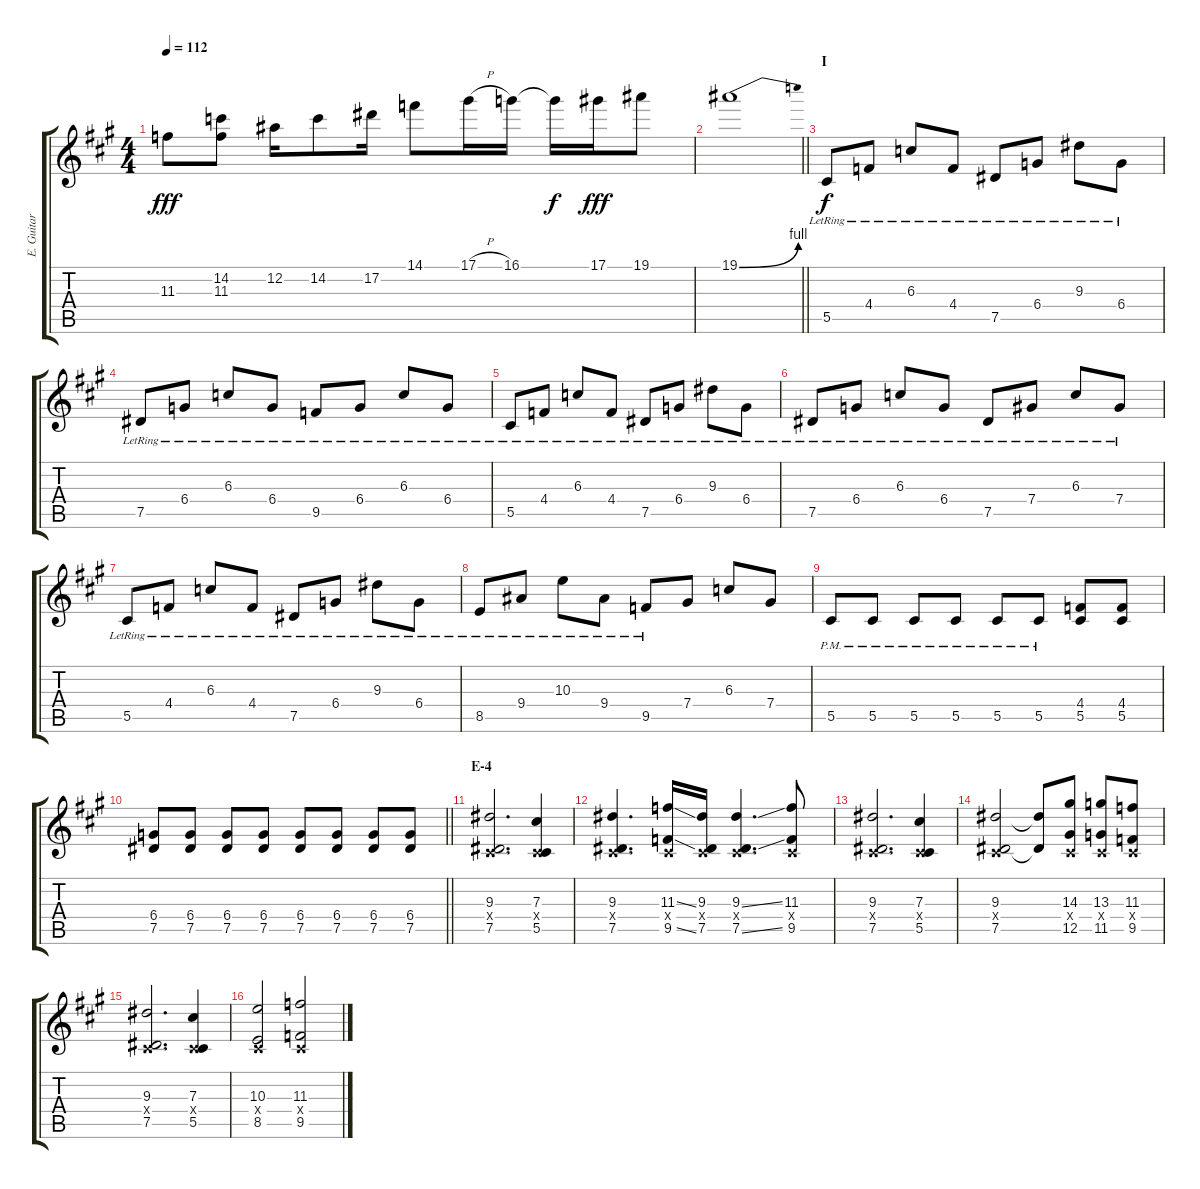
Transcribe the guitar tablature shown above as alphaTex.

\track ("E. Guitar" "E. Guitar") {instrument overdrivenguitar}
\staff {score tabs}
\tuning (Eb4 Bb3 Gb3 Db3 Ab2 Eb2) {hide}
\ts (4 4)
\tempo 112
\clef g2
\ks a
11.3.8{dy fff} (14.2 11.3).8 12.2.16 14.2.8 17.2.16 14.1.8 17.1{h}.16 16.1.16 16.1{t}.16{dy f} 17.1.16{dy fff} 19.1.8 |
\barLineRight lightlight
19.1{be (bend 0 0 60 4)}.1 |
\section ("" "I")
5.5{lr}.8{dy f} 4.4{lr}.8 6.3{lr}.8 4.4{lr}.8 7.5{lr}.8 6.4{lr}.8 9.3{lr}.8 6.4{lr}.8 |
7.5{lr}.8 6.4{lr}.8 6.3{lr}.8 6.4{lr}.8 9.5{lr}.8 6.4{lr}.8 6.3{lr}.8 6.4{lr}.8 |
5.5{lr}.8 4.4{lr}.8 6.3{lr}.8 4.4{lr}.8 7.5{lr}.8 6.4{lr}.8 9.3{lr}.8 6.4{lr}.8 |
7.5{lr}.8 6.4{lr}.8 6.3{lr}.8 6.4{lr}.8 7.5{lr}.8 7.4{lr}.8 6.3{lr}.8 7.4{lr}.8 |
5.5{lr}.8 4.4{lr}.8 6.3{lr}.8 4.4{lr}.8 7.5{lr}.8 6.4{lr}.8 9.3{lr}.8 6.4{lr}.8 |
8.5{lr}.8 9.4{lr}.8 10.3{lr}.8 9.4{lr}.8 9.5{lr}.8 7.4.8 6.3.8 7.4.8 |
5.5{pm}.8 5.5{pm}.8 5.5{pm}.8 5.5{pm}.8 5.5{pm}.8 5.5{pm}.8 (4.4 5.5).8 (4.4 5.5).8 |
\barLineRight lightlight
(6.4 7.5).8 (6.4 7.5).8 (6.4 7.5).8 (6.4 7.5).8 (6.4 7.5).8 (6.4 7.5).8 (6.4 7.5).8 (6.4 7.5).8 |
\section ("" "E-4")
(9.3 0.4{x} 7.5).2{d} (7.3 0.4{x} 5.5).4 |
(9.3 0.4{x} 7.5).4{d} (11.3{ss} 0.4{x} 9.5{ss}).16 (9.3 0.4{x} 7.5).16 (9.3{ss} 0.4{x} 7.5{ss}).4{d} (11.3 0.4{x} 9.5).8 |
(9.3 0.4{x} 7.5).2{d} (7.3 0.4{x} 5.5).4 |
(9.3 0.4{x} 7.5).2 (9.3{t} 7.5{t}).8 (14.3 0.4{x} 12.5).8 (13.3 0.4{x} 11.5).8 (11.3 0.4{x} 9.5).8 |
(9.3 0.4{x} 7.5).2{d} (7.3 0.4{x} 5.5).4 |
(10.3 0.4{x} 8.5).2 (11.3 0.4{x} 9.5).2
